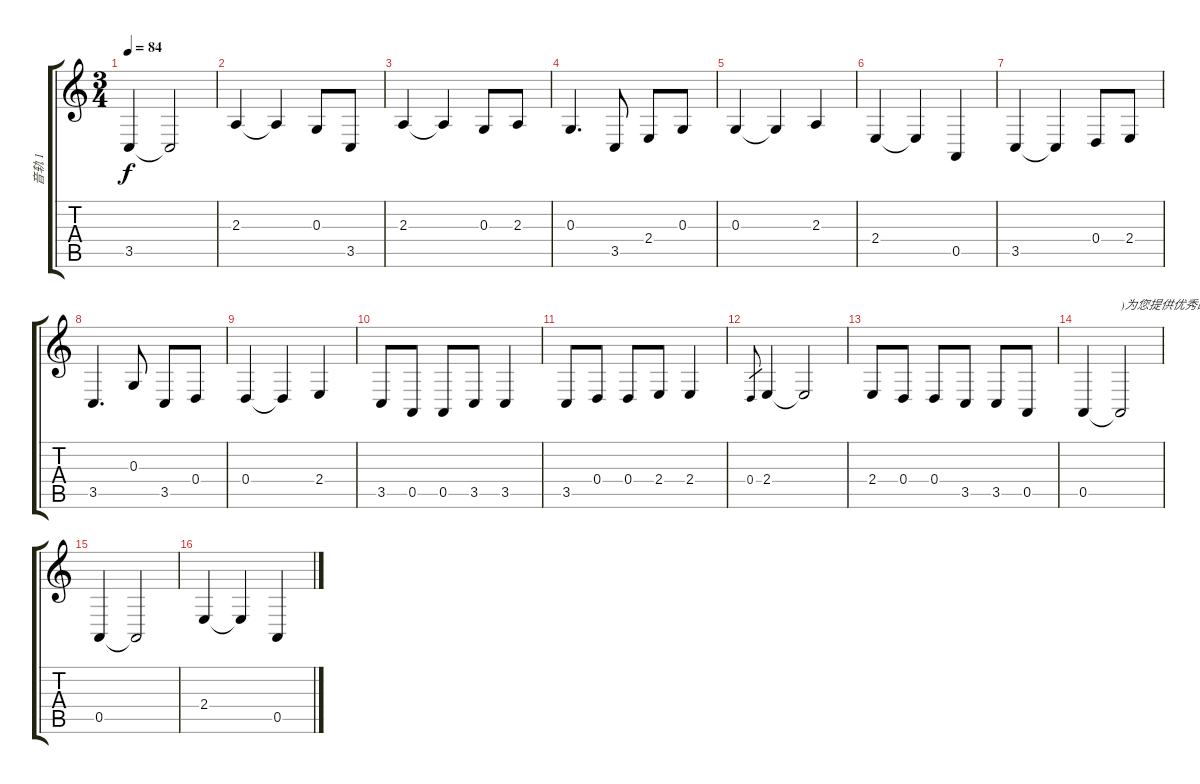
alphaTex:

\track ("音轨 1" "音轨 1") {instrument churchorgan}
\staff {score tabs}
\tuning (E4 B3 G3 D3 A2 E2) {hide}
\ts (3 4)
\tempo 84
\clef g2
\ks c
3.5.4{dy f} 3.5{t}.2 |
2.3.4 2.3{t}.4 0.3.8 3.5.8 |
2.3.4 2.3{t}.4 0.3.8 2.3.8 |
0.3.4{d} 3.5.8 2.4.8 0.3.8 |
0.3.4 0.3{t}.4 2.3.4 |
2.4.4 2.4{t}.4 0.5.4 |
3.5.4 3.5{t}.4 0.4.8 2.4.8 |
3.5.4{d} 0.3.8 3.5.8 0.4.8 |
0.4.4 0.4{t}.4 2.4.4 |
3.5.8 0.5.8 0.5.8 3.5.8 3.5.4 |
3.5.8 0.4.8 0.4.8 2.4.8 2.4.4 |
0.4.8{gr} 2.4.4 2.4{t}.2 |
2.4.8 0.4.8 0.4.8 3.5.8 3.5.8 0.5.8 |
0.5.4 0.5{t}.2{txt ")为您提供优秀的GTP!"} |
0.5.4 0.5{t}.2 |
2.4.4 2.4{t}.4 0.5.4
